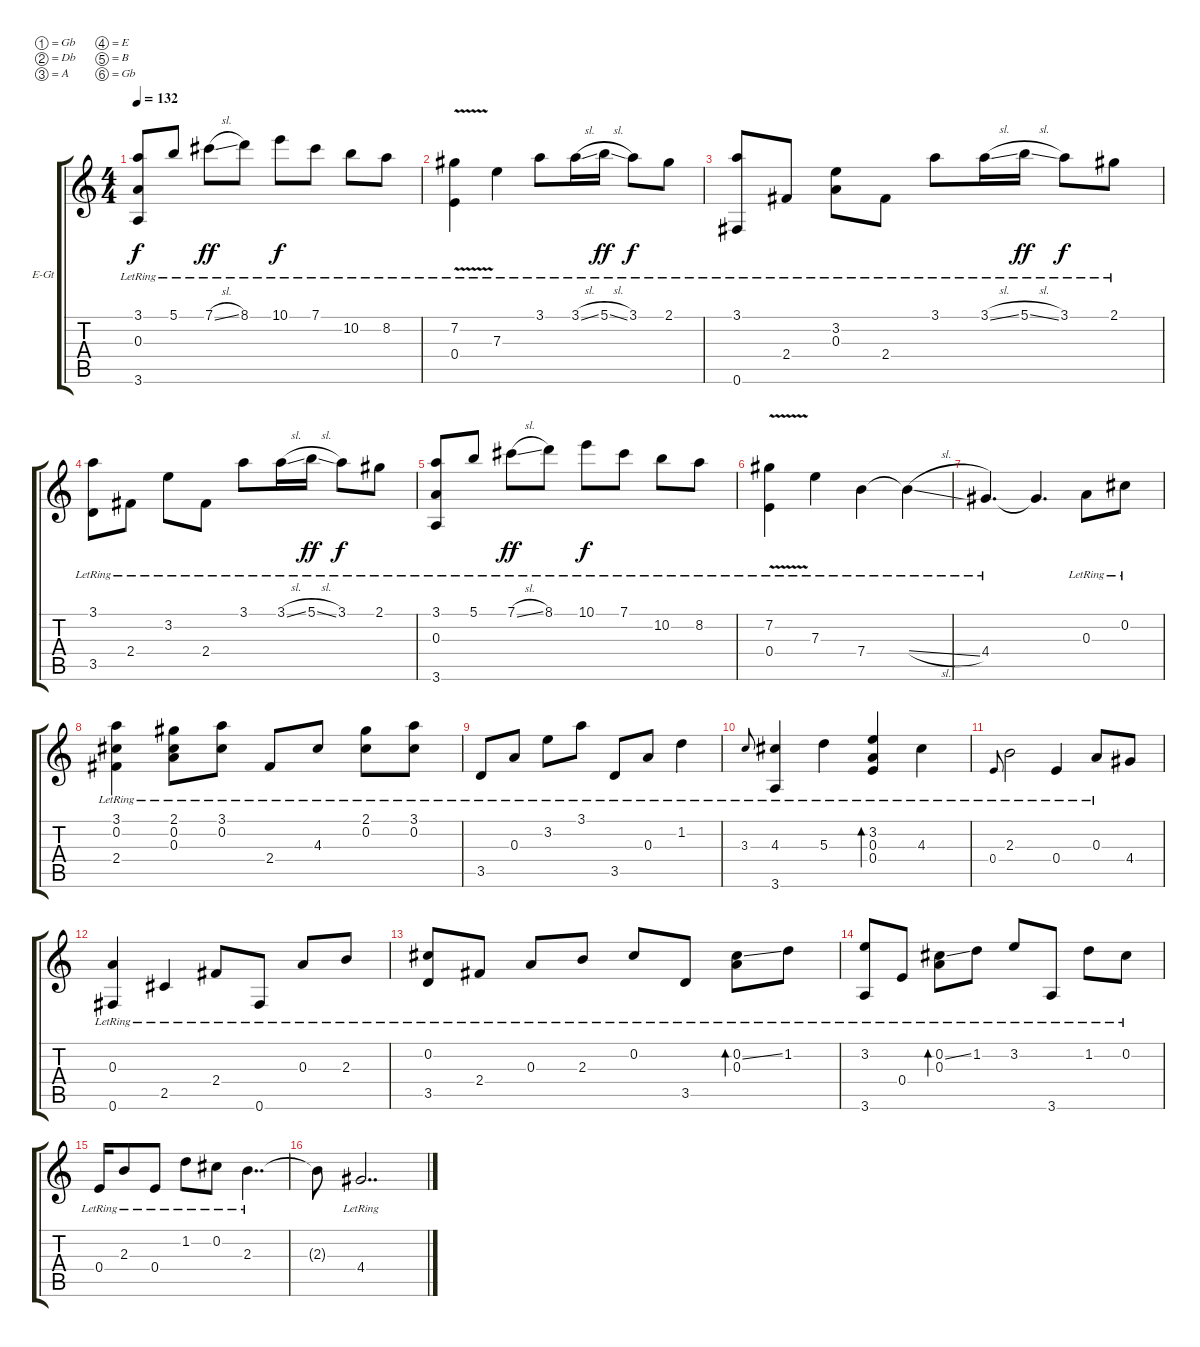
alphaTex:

\defaultSystemsLayout 4
\bracketExtendMode groupsimilarinstruments
\firstSystemTrackNameOrientation horizontal
\otherSystemsTrackNameOrientation horizontal
\track ("Electric Guitar" "E-Gt") {instrument electricguitarclean}
\staff {score tabs}
\tuning (Gb4 Db4 A3 E3 B2 Gb2)
\ts (4 4)
\tempo 132
\clef g2
\ks c
(3.1{lr} 3.6{lr} 0.3).8{dy f} 5.1{lr}.8 7.1{sl lr}.8{dy ff} 8.1{lr}.8 10.1{lr}.8{dy f} 7.1{lr}.8 10.2{lr}.8 8.2{lr}.8 |
(7.2{v lr} 0.4{lr}).4 7.3{lr}.4 3.1{lr}.8 3.1{sl lr}.16 5.1{sl lr}.16{dy ff} 3.1{lr}.8{dy f} 2.1{lr}.8 |
(3.1{lr} 0.6{lr}).8 2.4{lr}.8 (3.2{lr} 0.3{lr}).8 2.4{lr}.8 3.1{lr}.8 3.1{sl lr}.16 5.1{sl lr}.16{dy ff} 3.1{lr}.8{dy f} 2.1{lr}.8 |
(3.1{lr} 3.5{lr}).8 2.4{lr}.8 3.2{lr}.8 2.4{lr}.8 3.1{lr}.8 3.1{sl lr}.16 5.1{sl lr}.16{dy ff} 3.1{lr}.8{dy f} 2.1{lr}.8 |
(3.1{lr} 3.6{lr} 0.3).8 5.1{lr}.8 7.1{sl lr}.8{dy ff} 8.1{lr}.8 10.1{lr}.8{dy f} 7.1{lr}.8 10.2{lr}.8 8.2{lr}.8 |
(7.2{v lr} 0.4{lr}).4 7.3{lr}.4 7.4{lr}.4 7.4{sl lr t}.4 |
4.4{lr}.4{d} 4.4{t}.4{d} 0.3{lr}.8 0.2{lr}.8 |
(3.1{lr} 2.4{lr} 0.2{lr}).4 (2.1{lr} 0.3{lr} 0.2{lr}).8 (3.1{lr} 0.2{lr}).8 2.4{lr}.8 4.3{lr}.8 (2.1{lr} 0.2{lr}).8 (3.1{lr} 0.2{lr}).8 |
3.5{lr}.8 0.3{lr}.8 3.2{lr}.8 3.1{lr}.8 3.5{lr}.8 0.3{lr}.8 1.2{lr}.4 |
3.3{lr}.8{gr onbeat} (4.3{lr} 3.6{lr}).4 5.3{lr}.4 (3.2{lr} 0.3 0.4).4{bd 136} 4.3{lr}.4 |
0.4{lr}.8{gr onbeat} 2.3{lr}.2 0.4{lr}.4 0.3{lr}.8 4.4.8 |
(0.3{lr} 0.6{lr}).4 2.5{lr}.4 2.4{lr}.8 0.6{lr}.8 0.3{lr}.8 2.3{lr}.8 |
(3.5{lr} 0.2{lr}).8 2.4{lr}.8 0.3{lr}.8 2.3{lr}.8 0.2{lr}.8 3.5{lr}.8 (0.3{lr} 0.2{ss}).8{bd 156} 1.2{lr}.8 |
(3.2{lr} 3.6{lr}).8 0.4{lr}.8 (0.3{lr} 0.2{ss lr}).8{bd 108} 1.2{lr}.8 3.2{lr}.8 3.6{lr}.8 1.2{lr}.8 0.2{lr}.8 |
0.4{lr}.16 2.3{lr}.8 0.4{lr}.8 1.2{lr}.8 0.2{lr}.8 2.3{lr}.4{dd} |
2.3{t}.8 4.4{lr}.2{dd}
